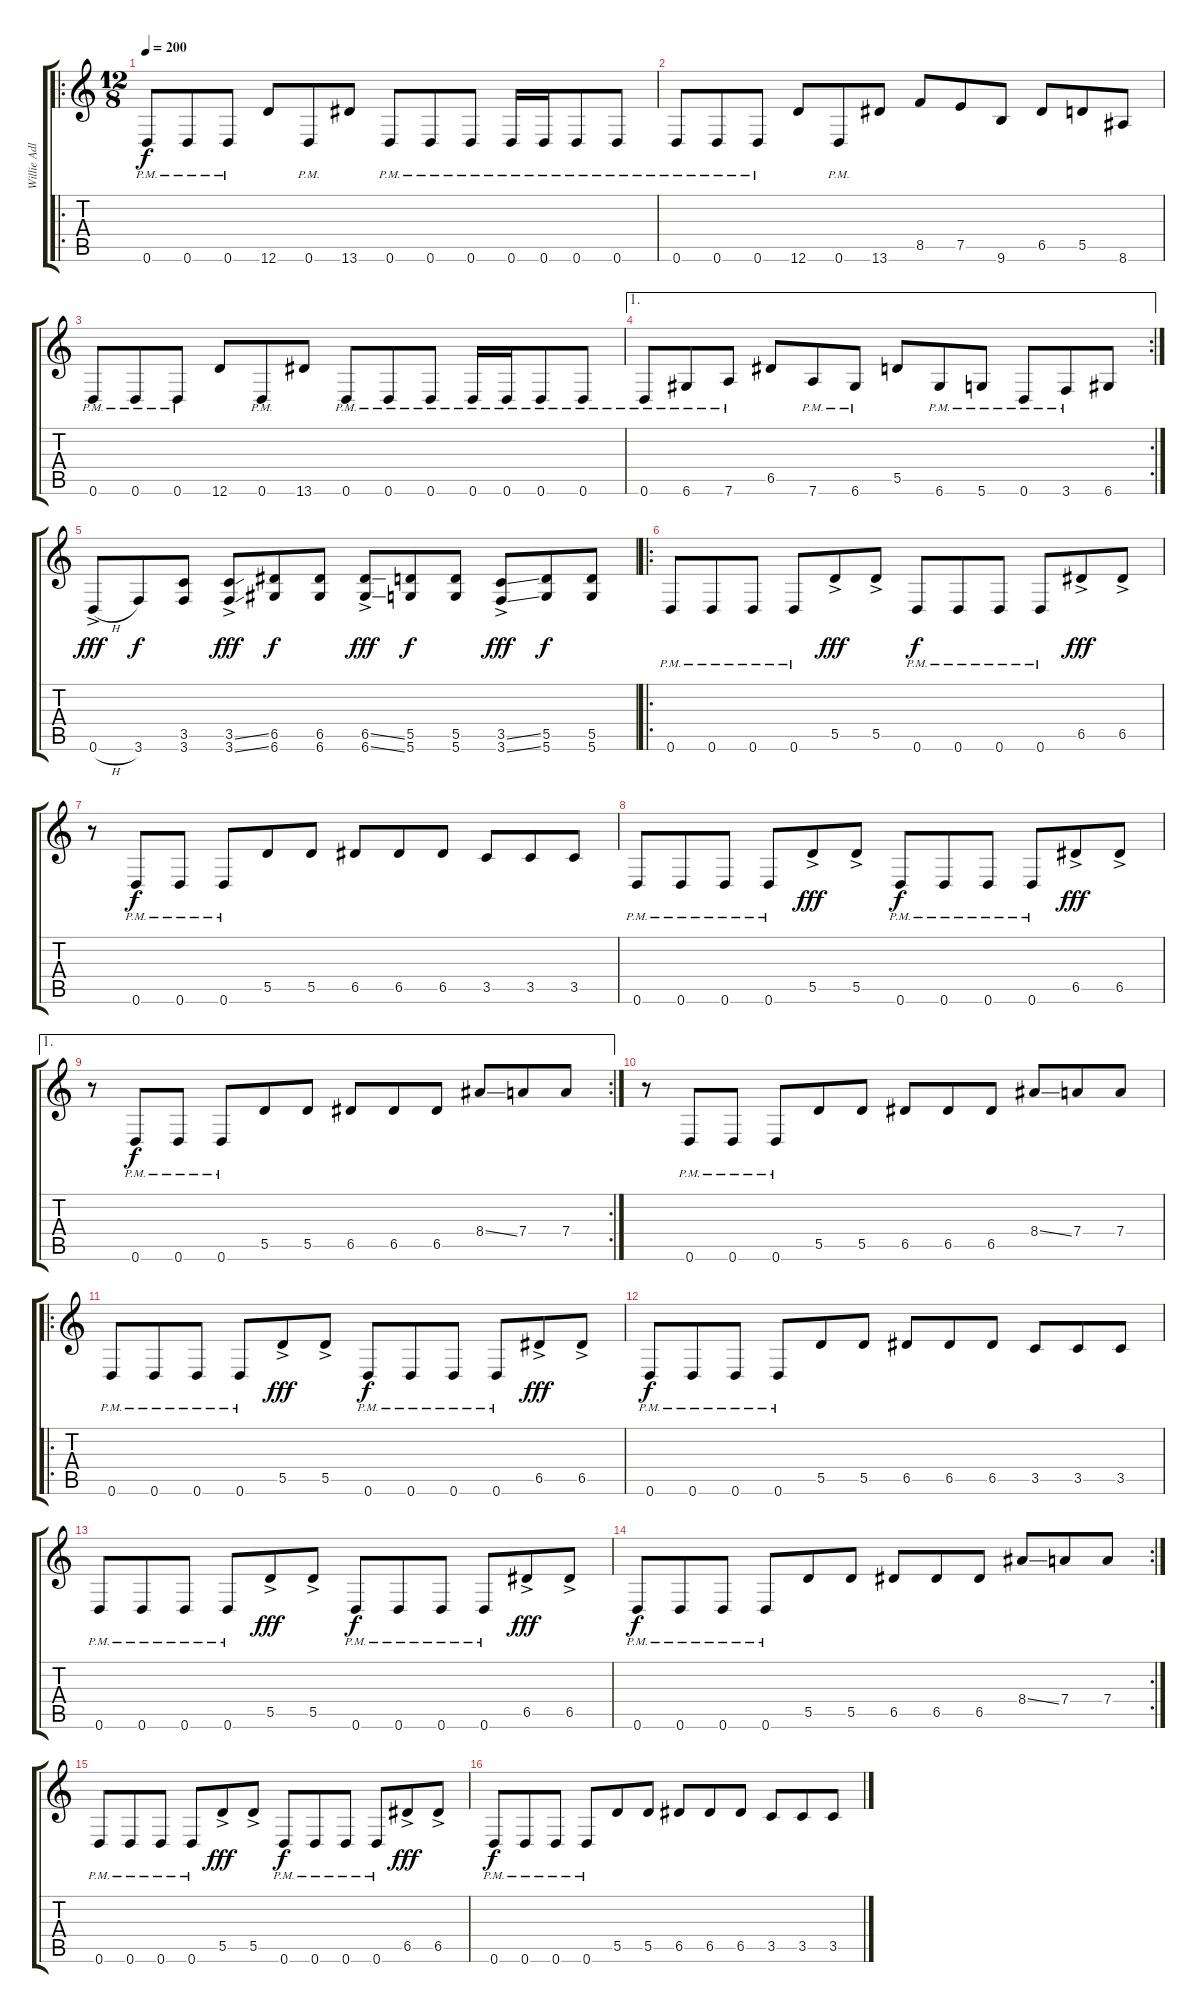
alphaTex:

\track ("Willie Adler" "Willie Adl") {instrument distortionguitar}
\staff {score tabs}
\tuning (E4 B3 G3 D3 A2 D2) {hide}
\ro
\ts (12 8)
\tempo 200
\clef g2
\ks c
0.6{pm}.8{dy f} 0.6{pm}.8 0.6{pm}.8 12.6.8 0.6{pm}.8 13.6.8 0.6{pm}.8 0.6{pm}.8 0.6{pm}.8 0.6{pm}.16 0.6{pm}.16 0.6{pm}.8 0.6{pm}.8 |
0.6{pm}.8 0.6{pm}.8 0.6{pm}.8 12.6.8 0.6{pm}.8 13.6.8 8.5.8 7.5.8 9.6.8 6.5.8 5.5.8 8.6.8 |
0.6{pm}.8 0.6{pm}.8 0.6{pm}.8 12.6.8 0.6{pm}.8 13.6.8 0.6{pm}.8 0.6{pm}.8 0.6{pm}.8 0.6{pm}.16 0.6{pm}.16 0.6{pm}.8 0.6{pm}.8 |
\ae 1
\rc 2
0.6{pm}.8 6.6{pm}.8 7.6{pm}.8 6.5.8 7.6{pm}.8 6.6{pm}.8 5.5.8 6.6{pm}.8 5.6{pm}.8 0.6{pm}.8 3.6{pm}.8 6.6.8 |
0.6{h ac}.8{dy fff} 3.6.8{dy f} (3.5 3.6).8 (3.5{ss ac} 3.6{ss ac}).8{dy fff} (6.5 6.6).8{dy f} (6.5 6.6).8 (6.5{ss ac} 6.6{ss ac}).8{dy fff} (5.5 5.6).8{dy f} (5.5 5.6).8 (3.5{ss ac} 3.6{ss ac}).8{dy fff} (5.5 5.6).8{dy f} (5.5 5.6).8 |
\ro
0.6{pm}.8 0.6{pm}.8 0.6{pm}.8 0.6{pm}.8 5.5{ac}.8{dy fff} 5.5{ac}.8 0.6{pm}.8{dy f} 0.6{pm}.8 0.6{pm}.8 0.6{pm}.8 6.5{ac}.8{dy fff} 6.5{ac}.8 |
r.8 0.6{pm}.8{dy f} 0.6{pm}.8 0.6{pm}.8 5.5.8 5.5.8 6.5.8 6.5.8 6.5.8 3.5.8 3.5.8 3.5.8 |
0.6{pm}.8 0.6{pm}.8 0.6{pm}.8 0.6{pm}.8 5.5{ac}.8{dy fff} 5.5{ac}.8 0.6{pm}.8{dy f} 0.6{pm}.8 0.6{pm}.8 0.6{pm}.8 6.5{ac}.8{dy fff} 6.5{ac}.8 |
\ae 1
\rc 2
r.8 0.6{pm}.8{dy f} 0.6{pm}.8 0.6{pm}.8 5.5.8 5.5.8 6.5.8 6.5.8 6.5.8 8.4{ss}.8 7.4.8 7.4.8 |
r.8 0.6{pm}.8 0.6{pm}.8 0.6{pm}.8 5.5.8 5.5.8 6.5.8 6.5.8 6.5.8 8.4{ss}.8 7.4.8 7.4.8 |
\ro
0.6{pm}.8 0.6{pm}.8 0.6{pm}.8 0.6{pm}.8 5.5{ac}.8{dy fff} 5.5{ac}.8 0.6{pm}.8{dy f} 0.6{pm}.8 0.6{pm}.8 0.6{pm}.8 6.5{ac}.8{dy fff} 6.5{ac}.8 |
0.6{pm}.8{dy f} 0.6{pm}.8 0.6{pm}.8 0.6{pm}.8 5.5.8 5.5.8 6.5.8 6.5.8 6.5.8 3.5.8 3.5.8 3.5.8 |
0.6{pm}.8 0.6{pm}.8 0.6{pm}.8 0.6{pm}.8 5.5{ac}.8{dy fff} 5.5{ac}.8 0.6{pm}.8{dy f} 0.6{pm}.8 0.6{pm}.8 0.6{pm}.8 6.5{ac}.8{dy fff} 6.5{ac}.8 |
\rc 2
0.6{pm}.8{dy f} 0.6{pm}.8 0.6{pm}.8 0.6{pm}.8 5.5.8 5.5.8 6.5.8 6.5.8 6.5.8 8.4{ss}.8 7.4.8 7.4.8 |
0.6{pm}.8 0.6{pm}.8 0.6{pm}.8 0.6{pm}.8 5.5{ac}.8{dy fff} 5.5{ac}.8 0.6{pm}.8{dy f} 0.6{pm}.8 0.6{pm}.8 0.6{pm}.8 6.5{ac}.8{dy fff} 6.5{ac}.8 |
0.6{pm}.8{dy f} 0.6{pm}.8 0.6{pm}.8 0.6{pm}.8 5.5.8 5.5.8 6.5.8 6.5.8 6.5.8 3.5.8 3.5.8 3.5.8
